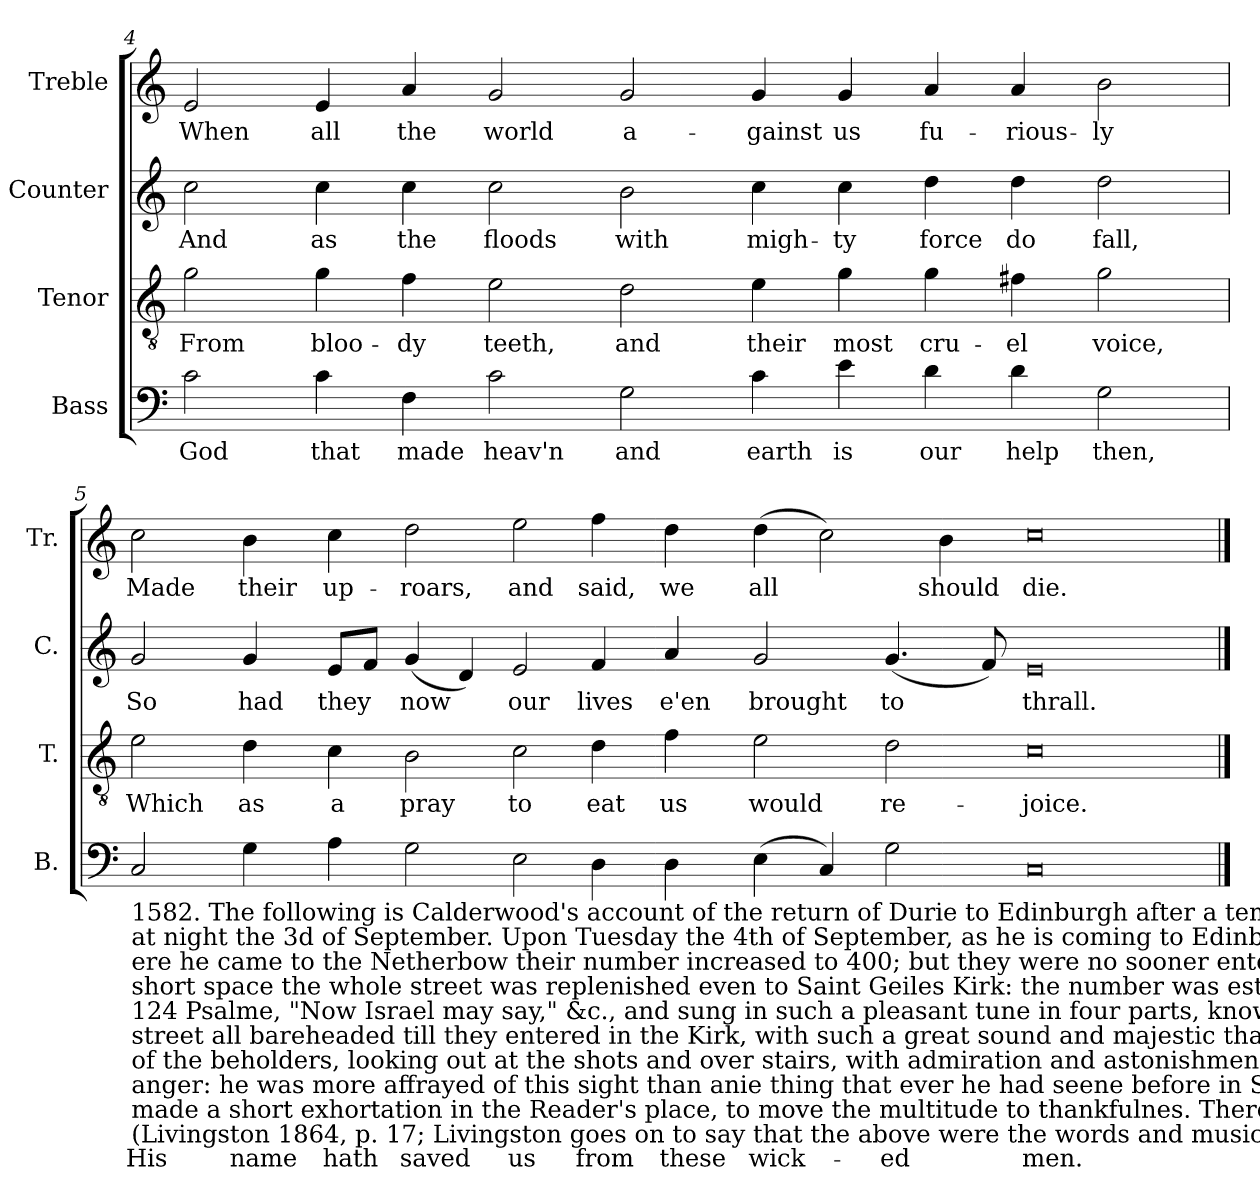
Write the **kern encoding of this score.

**kern	**text	**kern	**text	**kern	**text	**kern	**text
*part4	*part4	*part3	*part3	*part2	*part2	*part1	*part1
*staff4	*staff4	*staff3	*staff3	*staff2	*staff2	*staff1	*staff1
*I"Bass	*	*I"Tenor	*	*I"Counter	*	*I"Treble	*
*I'B.	*	*I'T.	*	*I'C.	*	*I'Tr.	*
*clefF4	*	*clefGv2	*	*clefG2	*	*clefG2	*
*k[]	*	*k[]	*	*k[]	*	*k[]	*
=4	=4	=4	=4	=4	=4	=4	=4
2c\	God	2g\	From	2cc\	And	2e/	When
4c\	that	4g\	bloo-	4cc\	as	4e/	all
4F\	made	4f\	-dy	4cc\	the	4a/	the
2c\	heav'n	2e\	teeth,	2cc\	floods	2g/	world
2G\	and	2d\	and	2b\	with	2g/	a-
4c\	earth	4e\	their	4cc\	migh-	4g/	-gainst
4e\	is	4g\	most	4cc\	-ty	4g/	us
4d\	our	4g\	cru-	4dd\	force	4a/	fu-
4d\	help	4f#X\	-el	4dd\	do	4a/	-rious-
2G\	then,	2g\	voice,	2dd\	fall,	2b\	-ly
!!LO:LB:g=z
=5	=5	=5	=5	=5	=5	=5	=5
!LO:TX:b:t=1582. The following is Calderwood's account of the return of Durie to Edinburgh after a temporary banishment&colon;  "John Durie cometh to Leith	!	!	!	!	!	!	!
!LO:TX:b:t=at night the 3d of September.  Upon Tuesday the 4th of September, as he is coming to Edinburgh, there met him at the Gallowgreen 200, but	!	!	!	!	!	!	!
!LO:TX:b:t=ere he came to the Netherbow their number increased to 400; but they were no sooner entered but they encreased to 600 or 700, and within	!	!	!	!	!	!	!
!LO:TX:b:t=short space the whole street was replenished even to Saint Geiles Kirk&colon; the number was esteemed to 2000. At the Netherbow they took up the	!	!	!	!	!	!	!
!LO:TX:b:t=124 Psalme, "Now Israel may say," &c., and sung in such a pleasant tune in four parts, known to the most part of the people, that coming up the	!	!	!	!	!	!	!
!LO:TX:b:t=street all bareheaded till they entered in the Kirk, with such a great sound and majestic that it moved both themselves and all the huge multitude	!	!	!	!	!	!	!
!LO:TX:b:t=of the beholders, looking out at the shots and over stairs, with admiration and astonishment&colon; the Duke himself beheld, and reave his beard for	!	!	!	!	!	!	!
!LO:TX:b:t=anger&colon; he was more affrayed of this sight than anie thing that ever he had seene before in Scotland. When they came to the kirk, Mr James Lowsone	!	!	!	!	!	!	!
!LO:TX:b:t=made a short exhortation in the Reader's place, to move the multitude to thankfulnes. Thereafter a psalm being sung, they departed with great joy."	!	!	!	!	!	!	!
!LO:TX:b:t=(Livingston 1864, p. 17; Livingston goes on to say that the above were the words and music that they  sang)	!	!	!	!	!	!	!
2C/	His	2e\	Which	2g/	So	2cc\	Made
4G\	name	4d\	as	4g/	had	4b\	their
4A\	hath	4c\	a	8e/L	they	4cc\	up-
.	.	.	.	8f/J	.	.	.
2G\	saved	2B\	pray	(4g/	now	2dd\	-roars,
.	.	.	.	4d/)	.	.	.
2E\	us	2c\	to	2e/	our	2ee\	and
4D\	from	4d\	eat	4f/	lives	4ff\	said,
4D\	these	4f\	us	4a/	e'en	4dd\	we
(4E\	wick-	2e\	would	2g/	brought	(4dd\	all
4C/)	.	.	.	.	.	2cc\)	.
2G\	-ed	2d\	re-	(4.g/	to	.	.
.	.	.	.	.	.	4b\	should
.	.	.	.	8f/)	.	.	.
0C	men.	0c	-joice.	0e	thrall.	0cc	die.
==	==	==	==	==	==	==	==
*-	*-	*-	*-	*-	*-	*-	*-
